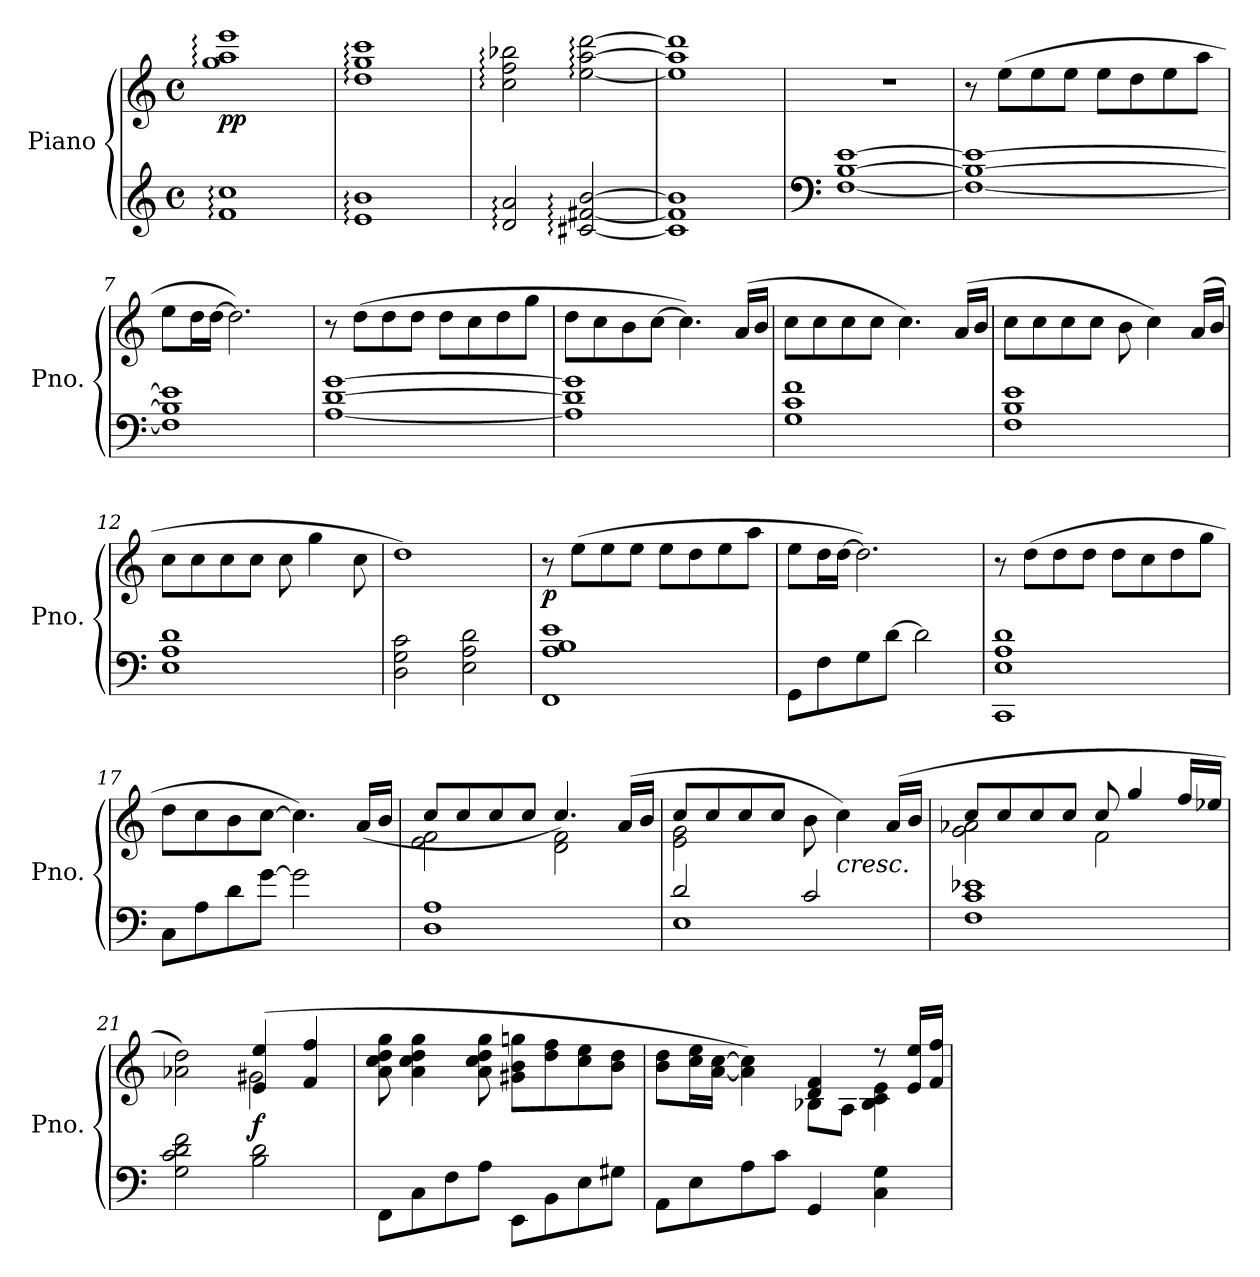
**kern	**kern	**dynam
*part1	*part1	*part1
*staff2	*staff1	*staff1/2
*I"Piano	*	*
*I'Pno.	*	*
*clefG2	*clefG2	*
*k[]	*k[]	*
*M4/4	*M4/4	*
*met(c)	*met(c)	*
*MM80	*MM80	*
=1	=1	=1
!	!	!LO:DY:b
1f: 1cc:	1gg: 1aa: 1eee:	pp
=2	=2	=2
1e: 1b:	1dd: 1gg: 1ccc:	.
=3	=3	=3
2d/: 2a/:	2cc\: 2ff\: 2bb-X\:	.
[2c#X/: [2f#X/: [2b/:	[2ee\: [2aa\: [2ddd\:	.
=4	=4	=4
1c#] 1f#] 1b]	1ee] 1aa] 1ddd]	.
=5	=5	=5
*clefF4	*	*
[1F [1B [1e	1r	.
!!LO:LB:g=z
=6	=6	=6
1F_ 1B_ 1e_	8r	.
.	(>8ee\L	.
.	8ee\	.
.	8ee\J	.
.	8ee\L	.
.	8dd\	.
.	8ee\	.
.	8aa\J	.
=7	=7	=7
1F] 1B] 1e]	8ee\L	.
.	16dd\L	.
.	[16dd\JJ	.
.	2.dd\])	.
=8	=8	=8
[1A [1d [1g	8r	.
.	(>8dd\L	.
.	8dd\	.
.	8dd\J	.
.	8dd\L	.
.	8cc\	.
.	8dd\	.
.	8gg\J	.
=9	=9	=9
1A] 1d] 1g]	8dd\L	.
.	8cc\	.
.	8b\	.
.	[8cc\J	.
.	4.cc\])	.
.	(>16a/LL	.
.	16b/JJ	.
!!LO:LB:g=z
=10	=10	=10
1G 1c 1f	8cc\L	.
.	8cc\	.
.	8cc\	.
.	8cc\J	.
.	4.cc\)	.
.	(>16a/LL	.
.	16b/JJ	.
=11	=11	=11
1F 1B 1e	8cc\L	.
.	8cc\	.
.	8cc\	.
.	8cc\J	.
.	8b\	.
.	4cc\)	.
.	(>16a/LL	.
.	16b/JJ	.
=12	=12	=12
1E 1A 1d	8cc\L	.
.	8cc\	.
.	8cc\	.
.	8cc\J	.
.	8cc\	.
.	4gg\	.
.	8cc\	.
=13	=13	=13
2D\ 2G\ 2c\	1dd)	.
2E\ 2A\ 2d\	.	.
!!LO:LB:g=z
=14	=14	=14
*^	*	*
!	!	!	!LO:DY:b
1A 1B 1e	1FF	8r	p
.	.	(>8ee\L	.
.	.	8ee\	.
.	.	8ee\J	.
.	.	8ee\L	.
.	.	8dd\	.
.	.	8ee\	.
.	.	8aa\J	.
*v	*v	*	*
=15	=15	=15
8GG\L	8ee\L	.
8F\	16dd\L	.
.	[16dd\JJ	.
8G\	2.dd\])	.
[8d\J	.	.
2d\]	.	.
=16	=16	=16
*^	*	*
1E 1A 1d	1CC	8r	.
.	.	(>8dd\L	.
.	.	8dd\	.
.	.	8dd\J	.
.	.	8dd\L	.
.	.	8cc\	.
.	.	8dd\	.
.	.	8gg\J	.
*v	*v	*	*
=17	=17	=17
8C\L	8dd\L	.
8A\	8cc\	.
8d\	8b\	.
[8g\J	[8cc\J	.
2g\]	4.cc\])	.
.	(>16a/LL	.
.	16b/JJ	.
!!LO:LB:g=z
=18	=18	=18
*	*^	*
1D 1A	8cc/L	2e\ 2f\	.
.	8cc/	.	.
.	8cc/	.	.
.	8cc/J	.	.
.	4.cc/)	2d\ 2f\	.
.	(>16a/LL	.	.
.	16b/JJ	.	.
=19	=19	=19	=19
*^	*	*	*
2d/	1E	8cc/L	2e\ 2g\	.
.	.	8cc/	.	.
.	.	8cc/	.	.
.	.	8cc/J	.	.
2c/	.	8b\	2ryy	.
!	!	!LO:TX:b:i:t=cresc.	!	!
.	.	4cc\)	.	.
.	.	(>16a/LL	.	.
.	.	16b/JJ	.	.
*v	*v	*	*	*
=20	=20	=20	=20
1F 1c 1e-X	8cc/L	2g\ 2a-X\	.
.	8cc/	.	.
.	8cc/	.	.
.	8cc/J	.	.
.	8cc/	2f\	.
.	4gg/	.	.
.	16ff/LL	.	.
.	16ee-X/JJ	.	.
=21	=21	=21	=21
2G\ 2c\ 2d\ 2f\	2a-X\ 2dd\)	2ryy	.
!	!	!	!LO:DY:b
2B\ 2d\	(>4e/ 4ee/	2g#X\	f
.	4f/ 4ff/	.	.
*	*v	*v	*
!!LO:PB:g=z
=22	=22	=22
8FF\L	8a\ 8cc\ 8dd\ 8gg\	.
8C\	4a\ 4cc\ 4dd\ 4gg\	.
8F\	.	.
8A\J	8a\ 8cc\ 8dd\ 8gg\	.
8EE\L	8g#X\ 8b\ 8ggn\L	.
8BB\	8dd\ 8ff\	.
8E\	8cc\ 8ee\	.
8G#X\J	8b\ 8dd\J	.
=23	=23	=23
*	*^	*
8AA\L	8b\ 8dd\L	2ryy	.
8E\	16cc\ 16ee\L	.	.
.	[16a\ [16cc\JJ	.	.
8A\	4a\] 4cc\])	.	.
8c\J	.	.	.
4GG/	4d/ 4f/	8B-X\L	.
.	.	8A\J	.
4C\ 4G\	8r	4B-\ 4c\ 4e\	.
.	16e/ 16ee/LL	.	.
.	16f/ 16ff/JJ	.	.
*	*v	*v	*
=	=	=
*-	*-	*-
